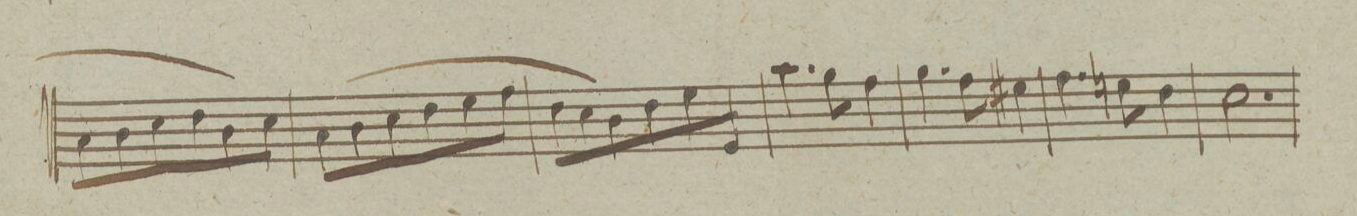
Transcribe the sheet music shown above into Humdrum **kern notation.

**kern	**dynam
*I"Fagotto Secondo	*
*clefF4	*
*k[]	*
*M3/4	*
8C\L	.
8D\	.
8E\	.
8F\	.
8D\)	.
8E\J	.
=38	=38
(8C\L	.
8D\	.
8E\	.
8F\	.
8G\	.
8A\J	.
=39	=39
8F\L	.
8E\)	.
8D\	.
8F\	.
8G\	.
8GG/J	.
=40	=40
4.c\	.
8B\	.
4A\	.
=41	=41
4.B\	.
8A\	.
4G#X\	.
=42	=42
4.A\	.
8Gn\	.
4F\	.
=43	=43
2.E\	.
=44	=44
*-	*-
